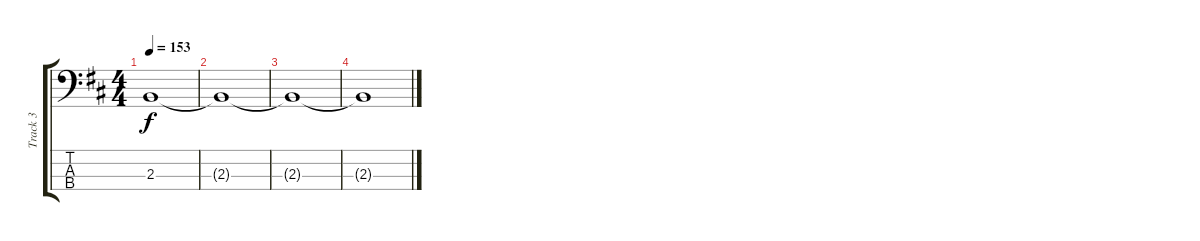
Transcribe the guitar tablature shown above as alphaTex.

\track ("Track 3" "Track 3") {instrument electricbasspick}
\staff {score tabs}
\tuning (G2 D2 A1 D1) {hide}
\ts (4 4)
\tempo 153
\clef f4
\ks bminor
2.3.1{dy f} |
2.3{t}.1 |
2.3{t}.1 |
2.3{t}.1
